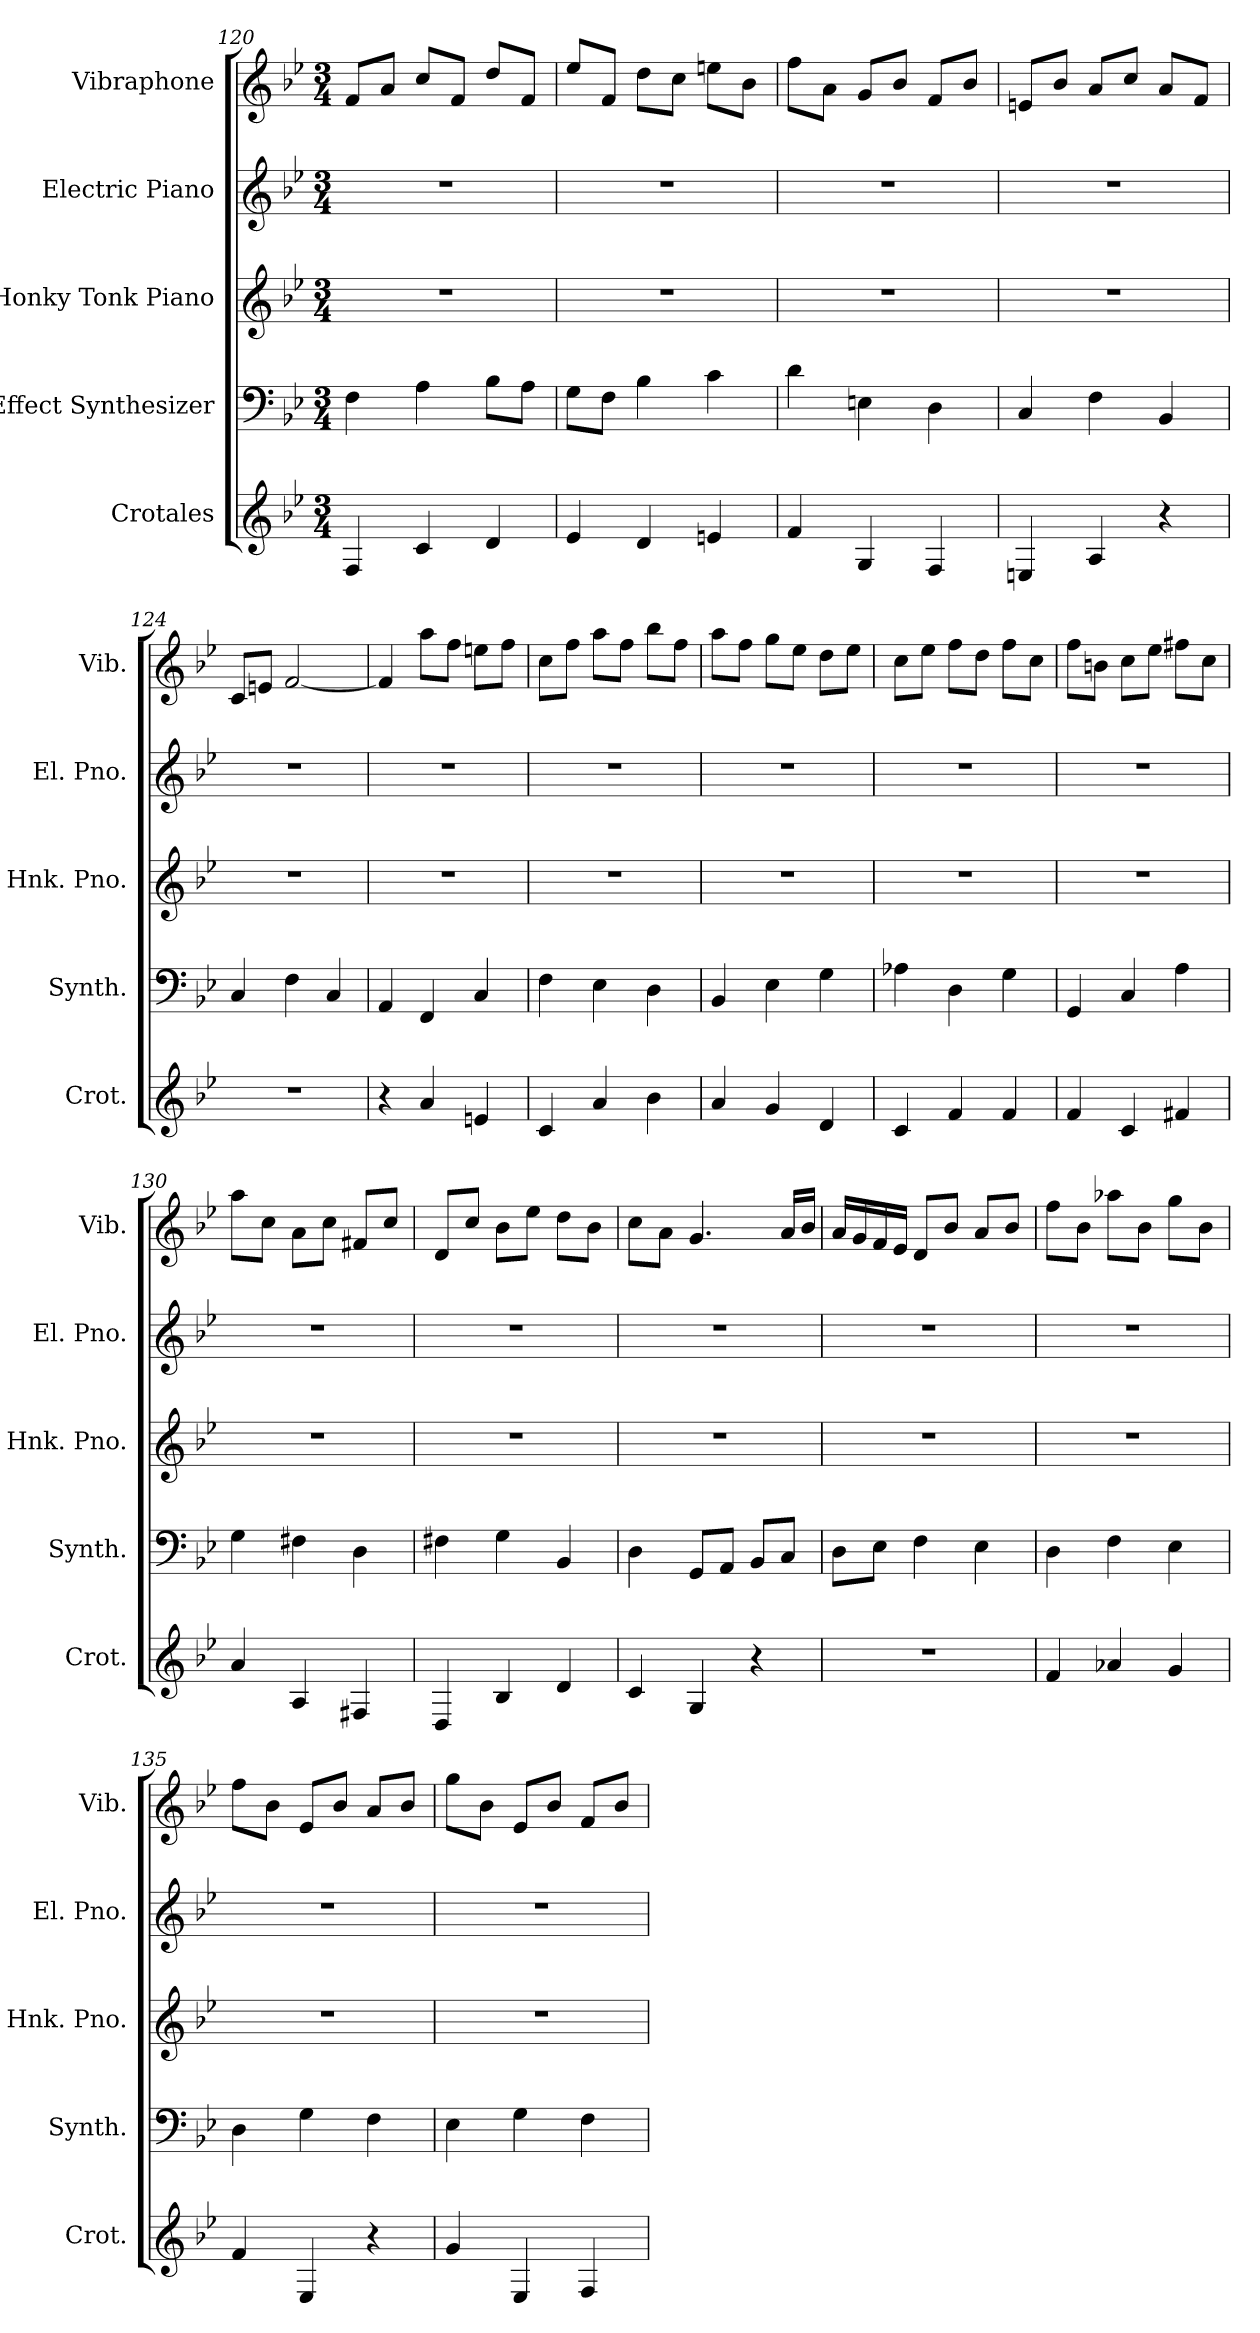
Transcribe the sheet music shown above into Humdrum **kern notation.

**kern	**kern	**kern	**kern	**kern
*part5	*part4	*part3	*part2	*part1
*staff5	*staff4	*staff3	*staff2	*staff1
*I"Crotales	*I"Effect Synthesizer	*I"Honky Tonk Piano	*I"Electric Piano	*I"Vibraphone
*I'Crot.	*I'Synth.	*I'Hnk. Pno.	*I'El. Pno.	*I'Vib.
*clefG2	*clefF4	*clefG2	*clefG2	*clefG2
*ITrd-14c-24	*	*	*	*
*k[b-e-]	*k[b-e-]	*k[b-e-]	*k[b-e-]	*k[b-e-]
*M3/4	*M3/4	*M3/4	*M3/4	*M3/4
=120	=120	=120	=120	=120
4ff/	4F\	2.r	2.r	8f/L
.	.	.	.	8a/J
4ccc/	4A\	.	.	8cc/L
.	.	.	.	8f/J
4ddd/	8B-\L	.	.	8dd/L
.	8A\J	.	.	8f/J
!!LO:LB:g=z
=121	=121	=121	=121	=121
4eee-/	8G\L	2.r	2.r	8ee-/L
.	8F\J	.	.	8f/J
4ddd/	4B-\	.	.	8dd\L
.	.	.	.	8cc\J
4eeen/	4c\	.	.	8een\L
.	.	.	.	8b-\J
=122	=122	=122	=122	=122
4fff/	4d\	2.r	2.r	8ff\L
.	.	.	.	8a\J
4gg/	4En\	.	.	8g/L
.	.	.	.	8b-/J
4ff/	4D\	.	.	8f/L
.	.	.	.	8b-/J
=123	=123	=123	=123	=123
4een/	4C/	2.r	2.r	8en/L
.	.	.	.	8b-/J
4aa/	4F\	.	.	8a/L
.	.	.	.	8cc/J
4r	4BB-/	.	.	8a/L
.	.	.	.	8f/J
=124	=124	=124	=124	=124
2.r	4C/	2.r	2.r	8c/L
.	.	.	.	8en/J
.	4F\	.	.	[2f/
.	4C/	.	.	.
=125	=125	=125	=125	=125
4r	4AA/	2.r	2.r	4f/]
4aaa/	4FF/	.	.	8aa\L
.	.	.	.	8ff\J
4eeen/	4C/	.	.	8een\L
.	.	.	.	8ff\J
=126	=126	=126	=126	=126
4ccc/	4F\	2.r	2.r	8cc\L
.	.	.	.	8ff\J
4aaa/	4E-\	.	.	8aa\L
.	.	.	.	8ff\J
4bbb-\	4D\	.	.	8bb-\L
.	.	.	.	8ff\J
!!LO:PB:g=z
=127	=127	=127	=127	=127
4aaa/	4BB-/	2.r	2.r	8aa\L
.	.	.	.	8ff\J
4ggg/	4E-\	.	.	8gg\L
.	.	.	.	8ee-\J
4ddd/	4G\	.	.	8dd\L
.	.	.	.	8ee-\J
=128	=128	=128	=128	=128
4ccc/	4A-X\	2.r	2.r	8cc\L
.	.	.	.	8ee-\J
4fff/	4D\	.	.	8ff\L
.	.	.	.	8dd\J
4fff/	4G\	.	.	8ff\L
.	.	.	.	8cc\J
=129	=129	=129	=129	=129
4fff/	4GG/	2.r	2.r	8ff\L
.	.	.	.	8bn\J
4ccc/	4C/	.	.	8cc\L
.	.	.	.	8ee-\J
4fff#X/	4A\	.	.	8ff#X\L
.	.	.	.	8cc\J
=130	=130	=130	=130	=130
4aaa/	4G\	2.r	2.r	8aa\L
.	.	.	.	8cc\J
4aa/	4F#X\	.	.	8a\L
.	.	.	.	8cc\J
4ff#X/	4D\	.	.	8f#X/L
.	.	.	.	8cc/J
=131	=131	=131	=131	=131
4dd/	4F#X\	2.r	2.r	8d/L
.	.	.	.	8cc/J
4bb-/	4G\	.	.	8b-\L
.	.	.	.	8ee-\J
4ddd/	4BB-/	.	.	8dd\L
.	.	.	.	8b-\J
!!LO:LB:g=z
=132	=132	=132	=132	=132
4ccc/	4D\	2.r	2.r	8cc\L
.	.	.	.	8a\J
4gg/	8GG/L	.	.	4.g/
.	8AA/J	.	.	.
4r	8BB-/L	.	.	.
.	8C/J	.	.	16a/LL
.	.	.	.	16b-/JJ
=133	=133	=133	=133	=133
2.r	8D\L	2.r	2.r	16a/LL
.	.	.	.	16g/
.	8E-\J	.	.	16f/
.	.	.	.	16e-/JJ
.	4F\	.	.	8d/L
.	.	.	.	8b-/J
.	4E-\	.	.	8a/L
.	.	.	.	8b-/J
=134	=134	=134	=134	=134
4fff/	4D\	2.r	2.r	8ff\L
.	.	.	.	8b-\J
4aaa-X/	4F\	.	.	8aa-X\L
.	.	.	.	8b-\J
4ggg/	4E-\	.	.	8gg\L
.	.	.	.	8b-\J
=135	=135	=135	=135	=135
4fff/	4D\	2.r	2.r	8ff\L
.	.	.	.	8b-\J
4ee-/	4G\	.	.	8e-/L
.	.	.	.	8b-/J
4r	4F\	.	.	8a/L
.	.	.	.	8b-/J
=136	=136	=136	=136	=136
4ggg/	4E-\	2.r	2.r	8gg\L
.	.	.	.	8b-\J
4ee-/	4G\	.	.	8e-/L
.	.	.	.	8b-/J
4ff/	4F\	.	.	8f/L
.	.	.	.	8b-/J
=	=	=	=	=
*-	*-	*-	*-	*-
